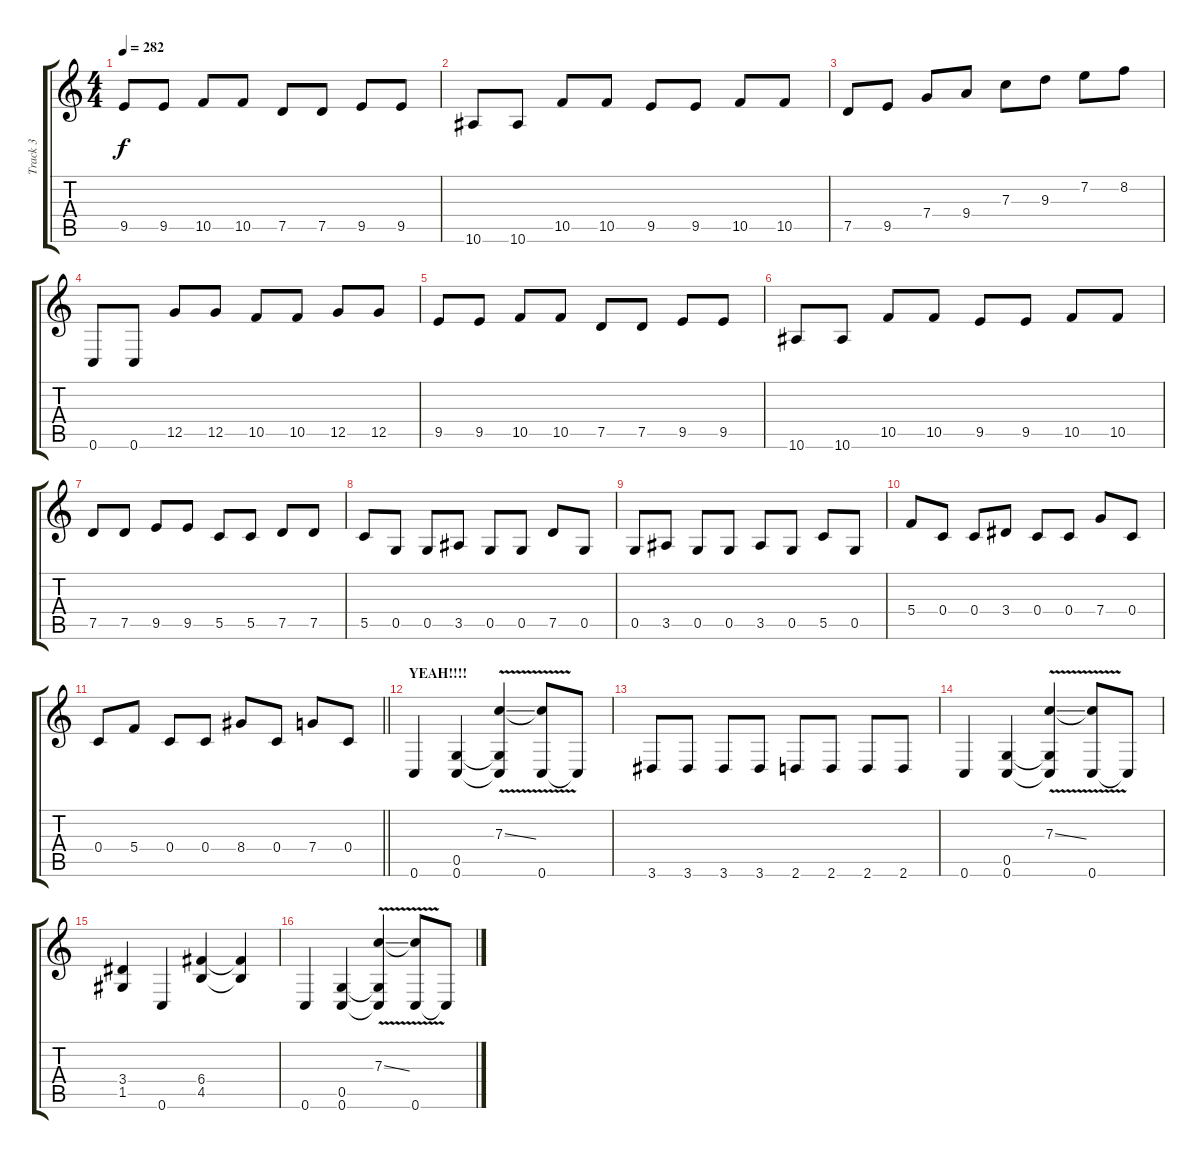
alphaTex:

\track ("Track 3" "Track 3") {instrument distortionguitar}
\staff {score tabs}
\tuning (D4 A3 F3 C3 G2 C2) {hide}
\ts (4 4)
\tempo 282
\clef g2
\ks c
9.5.8{dy f} 9.5.8 10.5.8 10.5.8 7.5.8 7.5.8 9.5.8 9.5.8 |
10.6.8 10.6.8 10.5.8 10.5.8 9.5.8 9.5.8 10.5.8 10.5.8 |
7.5.8 9.5.8 7.4.8 9.4.8 7.3.8 9.3.8 7.2.8 8.2.8 |
0.6.8 0.6.8 12.5.8 12.5.8 10.5.8 10.5.8 12.5.8 12.5.8 |
9.5.8 9.5.8 10.5.8 10.5.8 7.5.8 7.5.8 9.5.8 9.5.8 |
10.6.8 10.6.8 10.5.8 10.5.8 9.5.8 9.5.8 10.5.8 10.5.8 |
7.5.8 7.5.8 9.5.8 9.5.8 5.5.8 5.5.8 7.5.8 7.5.8 |
5.5.8 0.5.8 0.5.8 3.5.8 0.5.8 0.5.8 7.5.8 0.5.8 |
0.5.8 3.5.8 0.5.8 0.5.8 3.5.8 0.5.8 5.5.8 0.5.8 |
5.4.8 0.4.8 0.4.8 3.4.8 0.4.8 0.4.8 7.4.8 0.4.8 |
\barLineRight lightlight
0.4.8 5.4.8 0.4.8 0.4.8 8.4.8 0.4.8 7.4.8 0.4.8 |
\section ("" "YEAH!!!!")
0.6.4 (0.5 0.6).4 (7.3{v ss} 0.5{t} 0.6{t}).4 (7.3{t} 0.6).8 0.6{t}.8 |
3.6.8 3.6.8 3.6.8 3.6.8 2.6.8 2.6.8 2.6.8 2.6.8 |
0.6.4 (0.5 0.6).4 (7.3{v ss} 0.5{t} 0.6{t}).4 (7.3{t} 0.6).8 0.6{t}.8 |
(3.4 1.5).4 0.6.4 (6.4 4.5).4 (6.4{t} 4.5{t}).4 |
0.6.4 (0.5 0.6).4 (7.3{v ss} 0.5{t} 0.6{t}).4 (7.3{t} 0.6).8 0.6{t}.8
